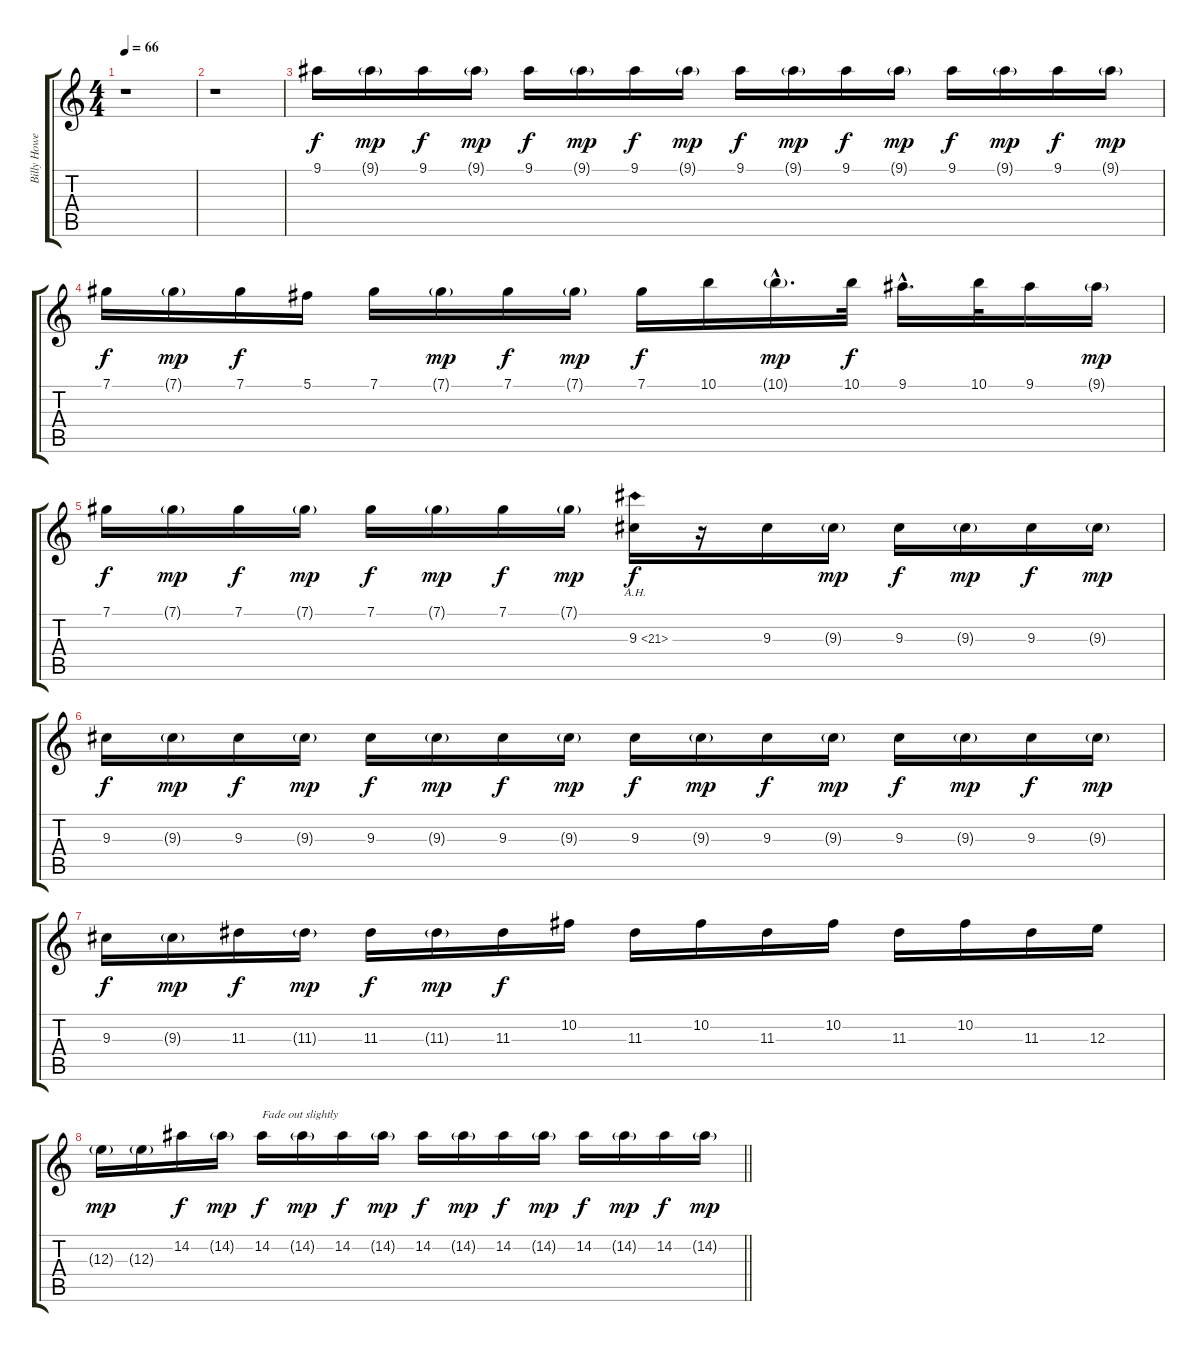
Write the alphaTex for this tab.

\track ("Billy Howerdell - Guitar 1" "Billy Howe") {instrument acousticguitarsteel}
\staff {score tabs}
\tuning (Db4 Ab3 E3 B2 Gb2 Db2) {hide}
\ts (4 4)
\tempo 66
\clef g2
\ks c
r.1{dy f} |
r.1 |
9.1.16 9.1{g}.16{dy mp} 9.1.16{dy f} 9.1{g}.16{dy mp} 9.1.16{dy f} 9.1{g}.16{dy mp} 9.1.16{dy f} 9.1{g}.16{dy mp} 9.1.16{dy f} 9.1{g}.16{dy mp} 9.1.16{dy f} 9.1{g}.16{dy mp} 9.1.16{dy f} 9.1{g}.16{dy mp} 9.1.16{dy f} 9.1{g}.16{dy mp} |
7.1.16{dy f} 7.1{g}.16{dy mp} 7.1.16{dy f} 5.1.16 7.1.16 7.1{g}.16{dy mp} 7.1.16{dy f} 7.1{g}.16{dy mp} 7.1.16{dy f} 10.1.16 10.1{g hac}.16{d dy mp} 10.1.32{dy f} 9.1{hac}.16{d} 10.1.32 9.1.16 9.1{g}.16{dy mp} |
7.1.16{dy f} 7.1{g}.16{dy mp} 7.1.16{dy f} 7.1{g}.16{dy mp} 7.1.16{dy f} 7.1{g}.16{dy mp} 7.1.16{dy f} 7.1{g}.16{dy mp} 9.3{ah 12}.16{dy f} r.16 9.3.16 9.3{g}.16{dy mp} 9.3.16{dy f} 9.3{g}.16{dy mp} 9.3.16{dy f} 9.3{g}.16{dy mp} |
9.3.16{dy f} 9.3{g}.16{dy mp} 9.3.16{dy f} 9.3{g}.16{dy mp} 9.3.16{dy f} 9.3{g}.16{dy mp} 9.3.16{dy f} 9.3{g}.16{dy mp} 9.3.16{dy f} 9.3{g}.16{dy mp} 9.3.16{dy f} 9.3{g}.16{dy mp} 9.3.16{dy f} 9.3{g}.16{dy mp} 9.3.16{dy f} 9.3{g}.16{dy mp} |
9.3.16{dy f} 9.3{g}.16{dy mp} 11.3.16{dy f} 11.3{g}.16{dy mp} 11.3.16{dy f} 11.3{g}.16{dy mp} 11.3.16{dy f} 10.2.16 11.3.16 10.2.16 11.3.16 10.2.16 11.3.16 10.2.16 11.3.16 12.3.16 |
\barLineRight lightlight
12.3{g}.16{dy mp} 12.3{g}.16 14.2.16{dy f} 14.2{g}.16{dy mp} 14.2.16{txt "Fade out slightly" dy f volume 4} 14.2{g}.16{dy mp} 14.2.16{dy f} 14.2{g}.16{dy mp} 14.2.16{dy f} 14.2{g}.16{dy mp} 14.2.16{dy f} 14.2{g}.16{dy mp} 14.2.16{dy f} 14.2{g}.16{dy mp} 14.2.16{dy f} 14.2{g}.16{dy mp}
